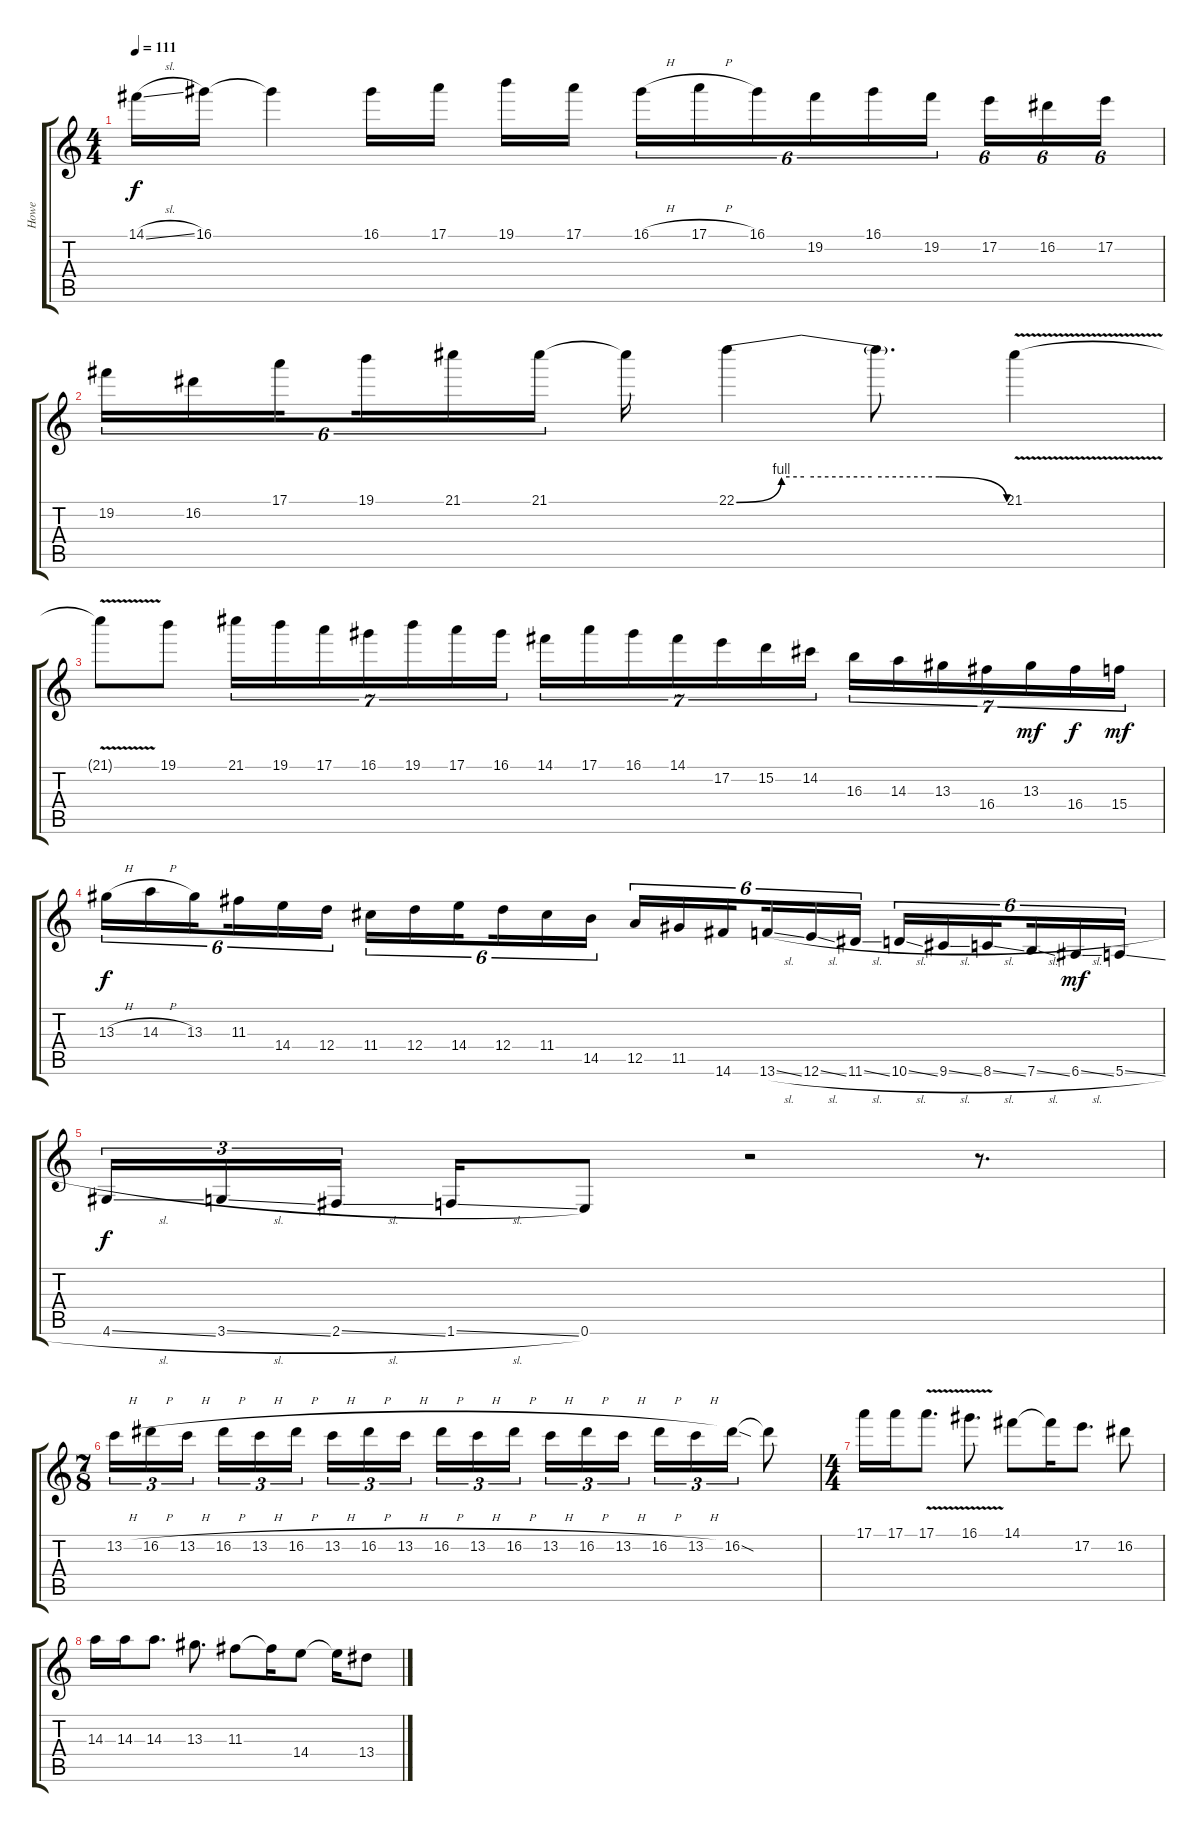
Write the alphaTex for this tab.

\track ("Howe" "Howe") {instrument overdrivenguitar}
\staff {score tabs}
\tuning (E4 B3 G3 D3 A2 E2) {hide}
\ts (4 4)
\tempo 111
\clef g2
\ks c
14.1{sl}.16{dy f} 16.1.16 16.1{t}.4 16.1.16 17.1.16 19.1.16 17.1.16{beam splitsecondary} 16.1{h}.16{tu (6 4)} 17.1{h}.16{tu (6 4)} 16.1.16{tu (6 4)} 19.2.16{tu (6 4)} 16.1.16{tu (6 4)} 19.2.16{tu (6 4) beam splitsecondary} 17.2.16{tu (6 4)} 16.2.16{tu (6 4)} 17.2.16{tu (6 4)} |
19.2.16{tu (6 4)} 16.2.16{tu (6 4)} 17.1.16{tu (6 4) beam splitsecondary} 19.1.16{tu (6 4)} 21.1.16{tu (6 4)} 21.1.16{tu (6 4)} 21.1{t}.16 22.1{be (custom 0 0 10 4 15 4 30 4 45 4 60 0)}.4 22.1{t}.8{d} 21.1{v}.4 |
21.1{t}.8 19.1.8 21.1.16{tu (7 4)} 19.1.16{tu (7 4)} 17.1.16{tu (7 4)} 16.1.16{tu (7 4)} 19.1.16{tu (7 4)} 17.1.16{tu (7 4)} 16.1.16{tu (7 4)} 14.1.16{tu (7 4)} 17.1.16{tu (7 4)} 16.1.16{tu (7 4)} 14.1.16{tu (7 4)} 17.2.16{tu (7 4)} 15.2.16{tu (7 4)} 14.2.16{tu (7 4)} 16.3.16{tu (7 4)} 14.3.16{tu (7 4)} 13.3.16{tu (7 4)} 16.4.16{tu (7 4)} 13.3.16{tu (7 4) dy mf} 16.4.16{tu (7 4) dy f} 15.4.16{tu (7 4) dy mf} |
13.3{h}.16{tu (6 4) dy f} 14.3{h}.16{tu (6 4)} 13.3.16{tu (6 4) beam splitsecondary} 11.3.16{tu (6 4)} 14.4.16{tu (6 4)} 12.4.16{tu (6 4)} 11.4.16{tu (6 4)} 12.4.16{tu (6 4)} 14.4.16{tu (6 4) beam splitsecondary} 12.4.16{tu (6 4)} 11.4.16{tu (6 4)} 14.5.16{tu (6 4)} 12.5.16{tu (6 4)} 11.5.16{tu (6 4)} 14.6.16{tu (6 4) beam splitsecondary} 13.6{sl}.16{tu (6 4)} 12.6{sl}.16{tu (6 4)} 11.6{sl}.16{tu (6 4)} 10.6{sl}.16{tu (6 4)} 9.6{sl}.16{tu (6 4)} 8.6{sl}.16{tu (6 4) beam splitsecondary} 7.6{sl}.16{tu (6 4)} 6.6{sl}.16{tu (6 4) dy mf} 5.6{sl}.16{tu (6 4)} |
4.6{sl}.16{tu (3 2) dy f} 3.6{sl}.16{tu (3 2)} 2.6{sl}.16{tu (3 2) beam splitsecondary} 1.6{sl}.16 0.6.8 r.2 r.8{d} |
\ts (7 8)
13.2{h}.16{tu (3 2) txt ""} 16.2{h}.16{tu (3 2)} 13.2{h}.16{tu (3 2)} 16.2{h}.16{tu (3 2)} 13.2{h}.16{tu (3 2)} 16.2{h}.16{tu (3 2)} 13.2{h}.16{tu (3 2)} 16.2{h}.16{tu (3 2)} 13.2{h}.16{tu (3 2)} 16.2{h}.16{tu (3 2)} 13.2{h}.16{tu (3 2)} 16.2{h}.16{tu (3 2)} 13.2{h}.16{tu (3 2)} 16.2{h}.16{tu (3 2)} 13.2{h}.16{tu (3 2)} 16.2{h}.16{tu (3 2)} 13.2{h}.16{tu (3 2)} 16.2{sod}.16{tu (3 2)} 16.2{t}.8 |
\ts (4 4)
17.1.16 17.1.16 17.1{v}.8{d} 16.1{v}.8{d} 14.1.8 14.1{t}.16 17.2.8{d} 16.2.8 |
14.3.16 14.3.16 14.3.8{d} 13.3.8{d} 11.3.8 11.3{t}.16 14.4.8 14.4{t}.16 13.4.8
